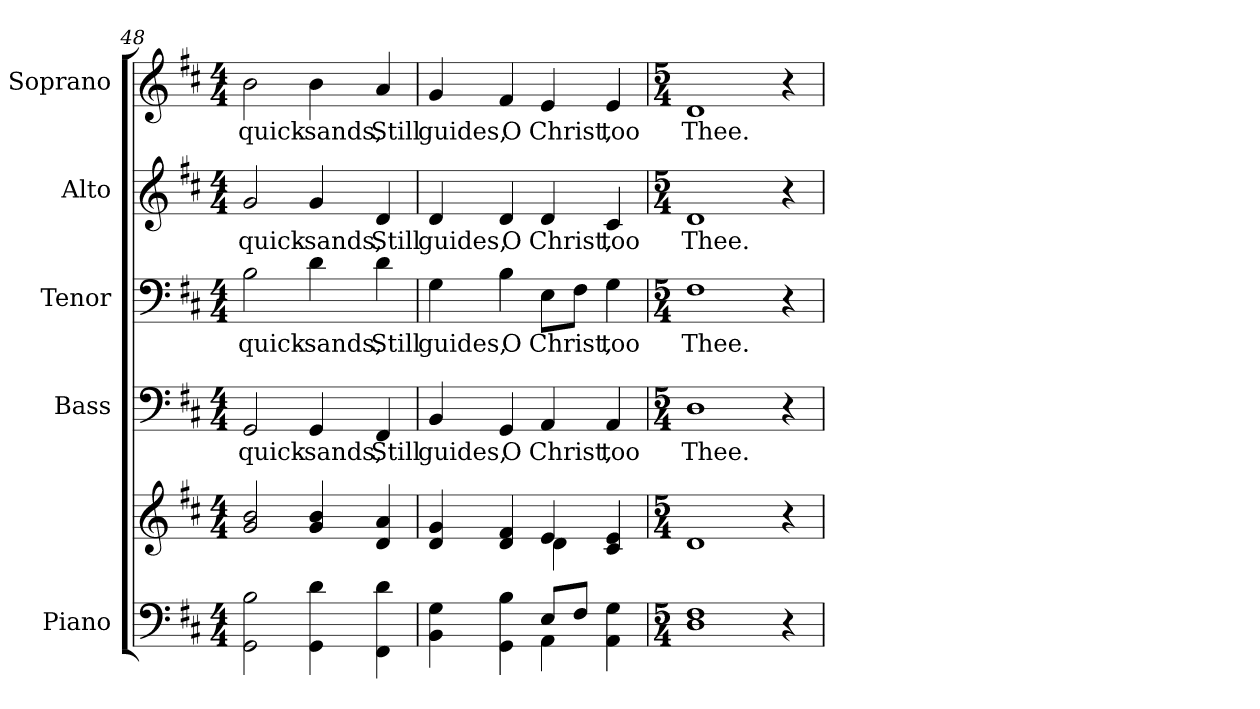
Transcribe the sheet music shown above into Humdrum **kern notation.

**kern	**kern	**kern	**text	**kern	**text	**kern	**text	**kern	**text
*part5	*part5	*part4	*part4	*part3	*part3	*part2	*part2	*part1	*part1
*staff6	*staff5	*staff4	*staff4	*staff3	*staff3	*staff2	*staff2	*staff1	*staff1
*I"Piano	*	*I"Bass	*	*I"Tenor	*	*I"Alto	*	*I"Soprano	*
*I'Pno.	*	*I'B.	*	*I'T.	*	*I'A.	*	*I'S.	*
*clefF4	*clefG2	*clefF4	*	*clefF4	*	*clefG2	*	*clefG2	*
*k[f#c#]	*k[f#c#]	*k[f#c#]	*	*k[f#c#]	*	*k[f#c#]	*	*k[f#c#]	*
*D:	*D:	*D:	*	*D:	*	*D:	*	*D:	*
*M4/4	*M4/4	*M4/4	*	*M4/4	*	*M4/4	*	*M4/4	*
=48	=48	=48	=48	=48	=48	=48	=48	=48	=48
!	!	!	!LO:LY:b:color=#000000	!	!	!	!	!	!
!	!	!	!	!	!LO:LY:b:color=#000000	!	!	!	!
!	!	!	!	!	!	!	!LO:LY:b:color=#000000	!	!
!	!	!	!	!	!	!	!	!	!LO:LY:b:color=#000000
2GGi\ 2Bi	2gi/ 2bi	2GGi/	quick-	2Bi\	quick-	2gi/	quick-	2bi\	quick-
!	!	!	!LO:LY:b:color=#000000	!	!	!	!	!	!
!	!	!	!	!	!LO:LY:b:color=#000000	!	!	!	!
!	!	!	!	!	!	!	!LO:LY:b:color=#000000	!	!
!	!	!	!	!	!	!	!	!	!LO:LY:b:color=#000000
4GGi\ 4di	4gi/ 4bi	4GGi/	-sands,	4di\	-sands,	4gi/	-sands,	4bi\	-sands,
!	!	!	!LO:LY:b:color=#000000	!	!	!	!	!	!
!	!	!	!	!	!LO:LY:b:color=#000000	!	!	!	!
!	!	!	!	!	!	!	!LO:LY:b:color=#000000	!	!
!	!	!	!	!	!	!	!	!	!LO:LY:b:color=#000000
4FF#i\ 4di	4di/ 4ai	4FF#i/	Still	4di\	Still	4di/	Still	4ai/	Still
!!LO:PB:g=z
=49	=49	=49	=49	=49	=49	=49	=49	=49	=49
*^	*^	*	*	*	*	*	*	*	*
!	!	!	!	!	!LO:LY:b:color=#000000	!	!	!	!	!	!
!	!	!	!	!	!	!	!LO:LY:b:color=#000000	!	!	!	!
!	!	!	!	!	!	!	!	!	!LO:LY:b:color=#000000	!	!
!	!	!	!	!	!	!	!	!	!	!	!LO:LY:b:color=#000000
4BBi\ 4Gi	2ryy	4di/ 4gi	2ryy	4BBi/	guides,	4Gi\	guides,	4di/	guides,	4gi/	guides,
!	!	!	!	!	!LO:LY:b:color=#000000	!	!	!	!	!	!
!	!	!	!	!	!	!	!LO:LY:b:color=#000000	!	!	!	!
!	!	!	!	!	!	!	!	!	!LO:LY:b:color=#000000	!	!
!	!	!	!	!	!	!	!	!	!	!	!LO:LY:b:color=#000000
4GGi\ 4Bi	.	4di/ 4f#i	.	4GGi/	O	4Bi\	O	4di/	O	4f#i/	O
!	!	!	!	!	!LO:LY:b:color=#000000	!	!	!	!	!	!
!	!	!	!	!	!	!	!LO:LY:b:color=#000000	!	!	!	!
!	!	!	!	!	!	!	!	!	!LO:LY:b:color=#000000	!	!
!	!	!	!	!	!	!	!	!	!	!	!LO:LY:b:color=#000000
8Ei/L	4AAi\	4ei/	4di\	4AAi/	Christ,	8Ei\L	Christ,	4di/	Christ,	4ei/	Christ,
8F#i/J	.	.	.	.	.	8F#i\J	.	.	.	.	.
!	!	!	!	!	!LO:LY:b:color=#000000	!	!	!	!	!	!
!	!	!	!	!	!	!	!LO:LY:b:color=#000000	!	!	!	!
!	!	!	!	!	!	!	!	!	!LO:LY:b:color=#000000	!	!
!	!	!	!	!	!	!	!	!	!	!	!LO:LY:b:color=#000000
4AAi\ 4Gi	4ryy	4c#i/ 4ei	4ryy	4AAi/	too	4Gi\	too	4c#i/	too	4ei/	too
*v	*v	*	*	*	*	*	*	*	*	*	*
*	*v	*v	*	*	*	*	*	*	*	*
=50	=50	=50	=50	=50	=50	=50	=50	=50	=50
*M5/4	*M5/4	*M5/4	*	*M5/4	*	*M5/4	*	*M5/4	*
*^	*^	*	*	*	*	*	*	*	*
!	!	!	!	!	!LO:LY:b:color=#000000	!	!	!	!	!	!
*v	*v	*	*	*	*	*	*	*	*	*	*
*	*v	*v	*	*	*	*	*	*	*	*
*^	*^	*	*	*	*	*	*	*	*
!	!	!	!	!	!	!	!LO:LY:b:color=#000000	!	!	!	!
*v	*v	*	*	*	*	*	*	*	*	*	*
*	*v	*v	*	*	*	*	*	*	*	*
*^	*^	*	*	*	*	*	*	*	*
!	!	!	!	!	!	!	!	!	!LO:LY:b:color=#000000	!	!
*v	*v	*	*	*	*	*	*	*	*	*	*
*	*v	*v	*	*	*	*	*	*	*	*
*^	*^	*	*	*	*	*	*	*	*
!	!	!	!	!	!	!	!	!	!	!	!LO:LY:b:color=#000000
*v	*v	*	*	*	*	*	*	*	*	*	*
*	*v	*v	*	*	*	*	*	*	*	*
1Di 1F#i	1di	1Di	Thee.	1F#i	Thee.	1di	Thee.	1di	Thee.
4r	4r	4r	.	4r	.	4r	.	4r	.
=	=	=	=	=	=	=	=	=	=
*-	*-	*-	*-	*-	*-	*-	*-	*-	*-
